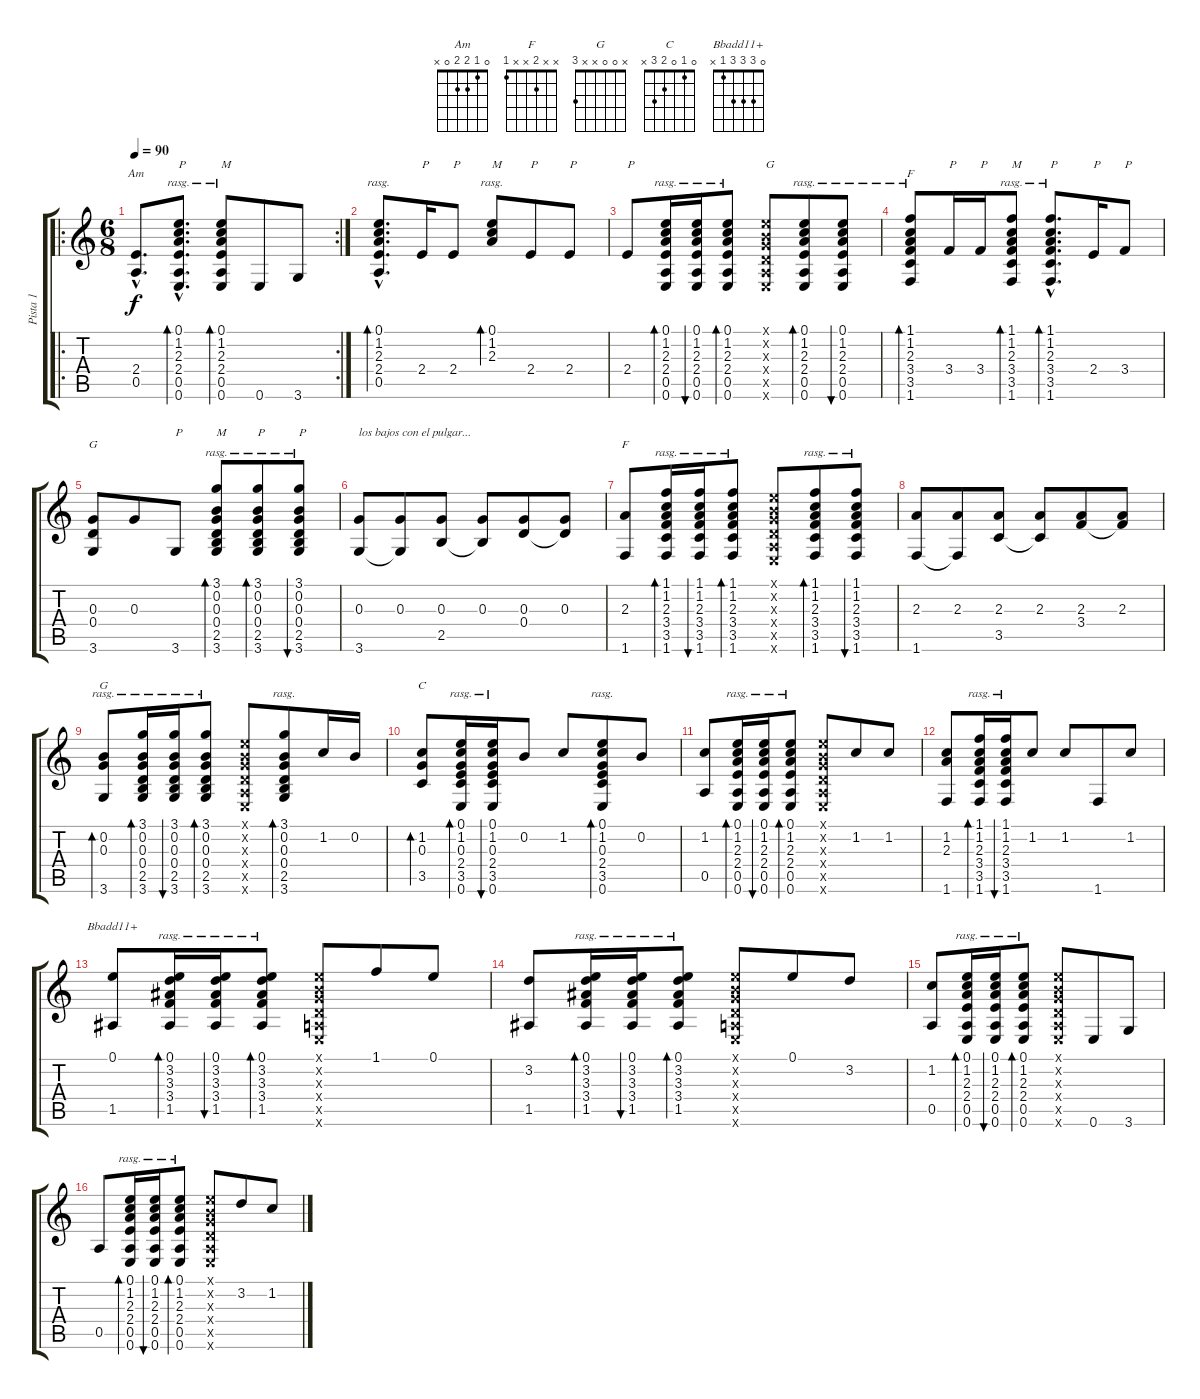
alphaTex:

\track ("Pista 1" "Pista 1") {instrument acousticguitarnylon}
\staff {score tabs}
\tuning (E4 B3 G3 D3 A2 E2) {hide}
\chord ("Am" 0 1 2 2 0 x)
\chord ("F" 1 1 2 3 3 1) {barre 1}
\chord ("G" 3 0 0 0 2 3)
\chord ("F" x x 2 x x 1)
\chord ("G" x 0 0 x x 3)
\chord ("C" 0 1 0 2 3 x)
\chord ("Bbadd11+" 0 3 3 3 1 x)
\ro
\rc 2
\ts (6 8)
\tempo 90
\clef g2
\ks c
(2.4{hac} 0.5{hac}).8{d ch "Am" dy f instrument acousticguitarnylon} (0.1{hac} 1.2{hac} 2.3{hac} 2.4{hac} 0.5{hac} 0.6{hac}).8{d bd 240 rasg ii txt "P"} (0.1 1.2 2.3 2.4 0.5 0.6).8{bd 60 rasg ii txt "M"} 0.6.8 3.6.8 |
(0.1{hac} 1.2{hac} 2.3{hac} 2.4{hac} 0.5{hac}).8{d bd 120 rasg ii} 2.4.16{txt "P"} 2.4.8{txt "P"} (0.1 1.2 2.3).8{bd 120 rasg ii txt "M"} 2.4.8{txt "P"} 2.4.8{txt "P"} |
2.4.8{txt "P"} (0.1 1.2 2.3 2.4 0.5 0.6).16{bd 60 rasg ii} (0.1 1.2 2.3 2.4 0.5 0.6).16{bu 120 rasg ii} (0.1 1.2 2.3 2.4 0.5 0.6).8{bd 120 rasg ii} (0.1{x} 0.2{x} 0.3{x} 0.4{x} 0.5{x} 0.6{x}).8{txt "G"} (0.1 1.2 2.3 2.4 0.5 0.6).8{bd 120 rasg ii} (0.1 1.2 2.3 2.4 0.5 0.6).8{bu 120 rasg ii} |
(1.1 1.2 2.3 3.4 3.5 1.6).8{bd 120 ch "F" rasg ii} 3.4.16{txt "P"} 3.4.16{txt "P"} (1.1 1.2 2.3 3.4 3.5 1.6).8{bd 120 rasg ii txt "M"} (1.1{hac} 1.2{hac} 2.3{hac} 3.4{hac} 3.5{hac} 1.6{hac}).8{d bd 120 rasg ii txt "P"} 2.4.16{txt "P"} 3.4.8{txt "P"} |
(0.3 0.4 3.6).8{ch "G"} 0.3.8 3.6.8{txt "P"} (3.1 0.2 0.3 0.4 2.5 3.6).8{bd 120 rasg ii txt "M"} (3.1 0.2 0.3 0.4 2.5 3.6).8{bd 120 rasg ii txt "P"} (3.1 0.2 0.3 0.4 2.5 3.6).8{bu 120 rasg ii txt "P"} |
(0.3 3.6).8{txt "los bajos con el pulgar..."} (0.3 3.6{t}).8 (0.3 2.5).8 (0.3 2.5{t}).8 (0.3 0.4).8 (0.3 0.4{t}).8 |
(2.3 1.6).8{ch "F"} (1.1 1.2 2.3 3.4 3.5 1.6).16{bd 120 rasg ii} (1.1 1.2 2.3 3.4 3.5 1.6).16{bu 120 rasg ii} (1.1 1.2 2.3 3.4 3.5 1.6).8{bd 120 rasg ii} (0.1{x} 0.2{x} 0.3{x} 0.4{x} 0.5{x} 0.6{x}).8 (1.1 1.2 2.3 3.4 3.5 1.6).8{bd 120 rasg ii} (1.1 1.2 2.3 3.4 3.5 1.6).8{bu 120 rasg ii} |
(2.3 1.6).8 (2.3 1.6{t}).8 (2.3 3.5).8 (2.3 3.5{t}).8 (2.3 3.4).8 (2.3 3.4{t}).8 |
(0.2 0.3 3.6).8{bd 240 ch "G" rasg ii} (3.1 0.2 0.3 0.4 2.5 3.6).16{bd 60 rasg ii} (3.1 0.2 0.3 0.4 2.5 3.6).16{bu 120 rasg ii} (3.1 0.2 0.3 0.4 2.5 3.6).8{bd 120 rasg ii} (0.1{x} 0.2{x} 0.3{x} 0.4{x} 0.5{x} 0.6{x}).8 (3.1 0.2 0.3 0.4 2.5 3.6).8{bd 120 rasg ii} 1.2.16 0.2.16 |
(1.2 0.3 3.5).8{bd 120 ch "C"} (0.1 1.2 0.3 2.4 3.5 0.6).16{bd 60 rasg ii} (0.1 1.2 0.3 2.4 3.5 0.6).16{bu 120 rasg ii} 0.2.8 1.2.8 (0.1 1.2 0.3 2.4 3.5 0.6).8{bd 120 rasg ii} 0.2.8 |
(1.2 0.5).8 (0.1 1.2 2.3 2.4 0.5 0.6).16{bd 120 rasg ii} (0.1 1.2 2.3 2.4 0.5 0.6).16{bu 120 rasg ii} (0.1 1.2 2.3 2.4 0.5 0.6).8{bd 120 rasg ii} (0.1{x} 0.2{x} 0.3{x} 0.4{x} 0.5{x} 0.6{x}).8 1.2.8 1.2.8 |
(1.2 2.3 1.6).8 (1.1 1.2 2.3 3.4 3.5 1.6).16{bd 120 rasg ii} (1.1 1.2 2.3 3.4 3.5 1.6).16{bu 120 rasg ii} 1.2.8 1.2.8 1.6.8 1.2.8 |
(0.1 1.5).8{ch "Bbadd11+"} (0.1 3.2 3.3 3.4 1.5).16{bd 120 rasg ii} (0.1 3.2 3.3 3.4 1.5).16{bu 120 rasg ii} (0.1 3.2 3.3 3.4 1.5).8{bd 120 rasg ii} (0.1{x} 0.2{x} 0.3{x} 0.4{x} 0.5{x} 0.6{x}).8 1.1.8 0.1.8 |
(3.2 1.5).8 (0.1 3.2 3.3 3.4 1.5).16{bd 120 rasg ii} (0.1 3.2 3.3 3.4 1.5).16{bu 120 rasg ii} (0.1 3.2 3.3 3.4 1.5).8{bd 120 rasg ii} (0.1{x} 0.2{x} 0.3{x} 0.4{x} 0.5{x} 0.6{x}).8 0.1.8 3.2.8 |
(1.2 0.5).8 (0.1 1.2 2.3 2.4 0.5 0.6).16{bd 120 rasg ii} (0.1 1.2 2.3 2.4 0.5 0.6).16{bu 120 rasg ii} (0.1 1.2 2.3 2.4 0.5 0.6).8{bd 120 rasg ii} (0.1{x} 0.2{x} 0.3{x} 0.4{x} 0.5{x} 0.6{x}).8 0.6.8 3.6.8 |
0.5.8 (0.1 1.2 2.3 2.4 0.5 0.6).16{bd 120 rasg ii} (0.1 1.2 2.3 2.4 0.5 0.6).16{bu 120 rasg ii} (0.1 1.2 2.3 2.4 0.5 0.6).8{bd 120 rasg ii} (0.1{x} 0.2{x} 0.3{x} 0.4{x} 0.5{x} 0.6{x}).8 3.2.8 1.2.8
